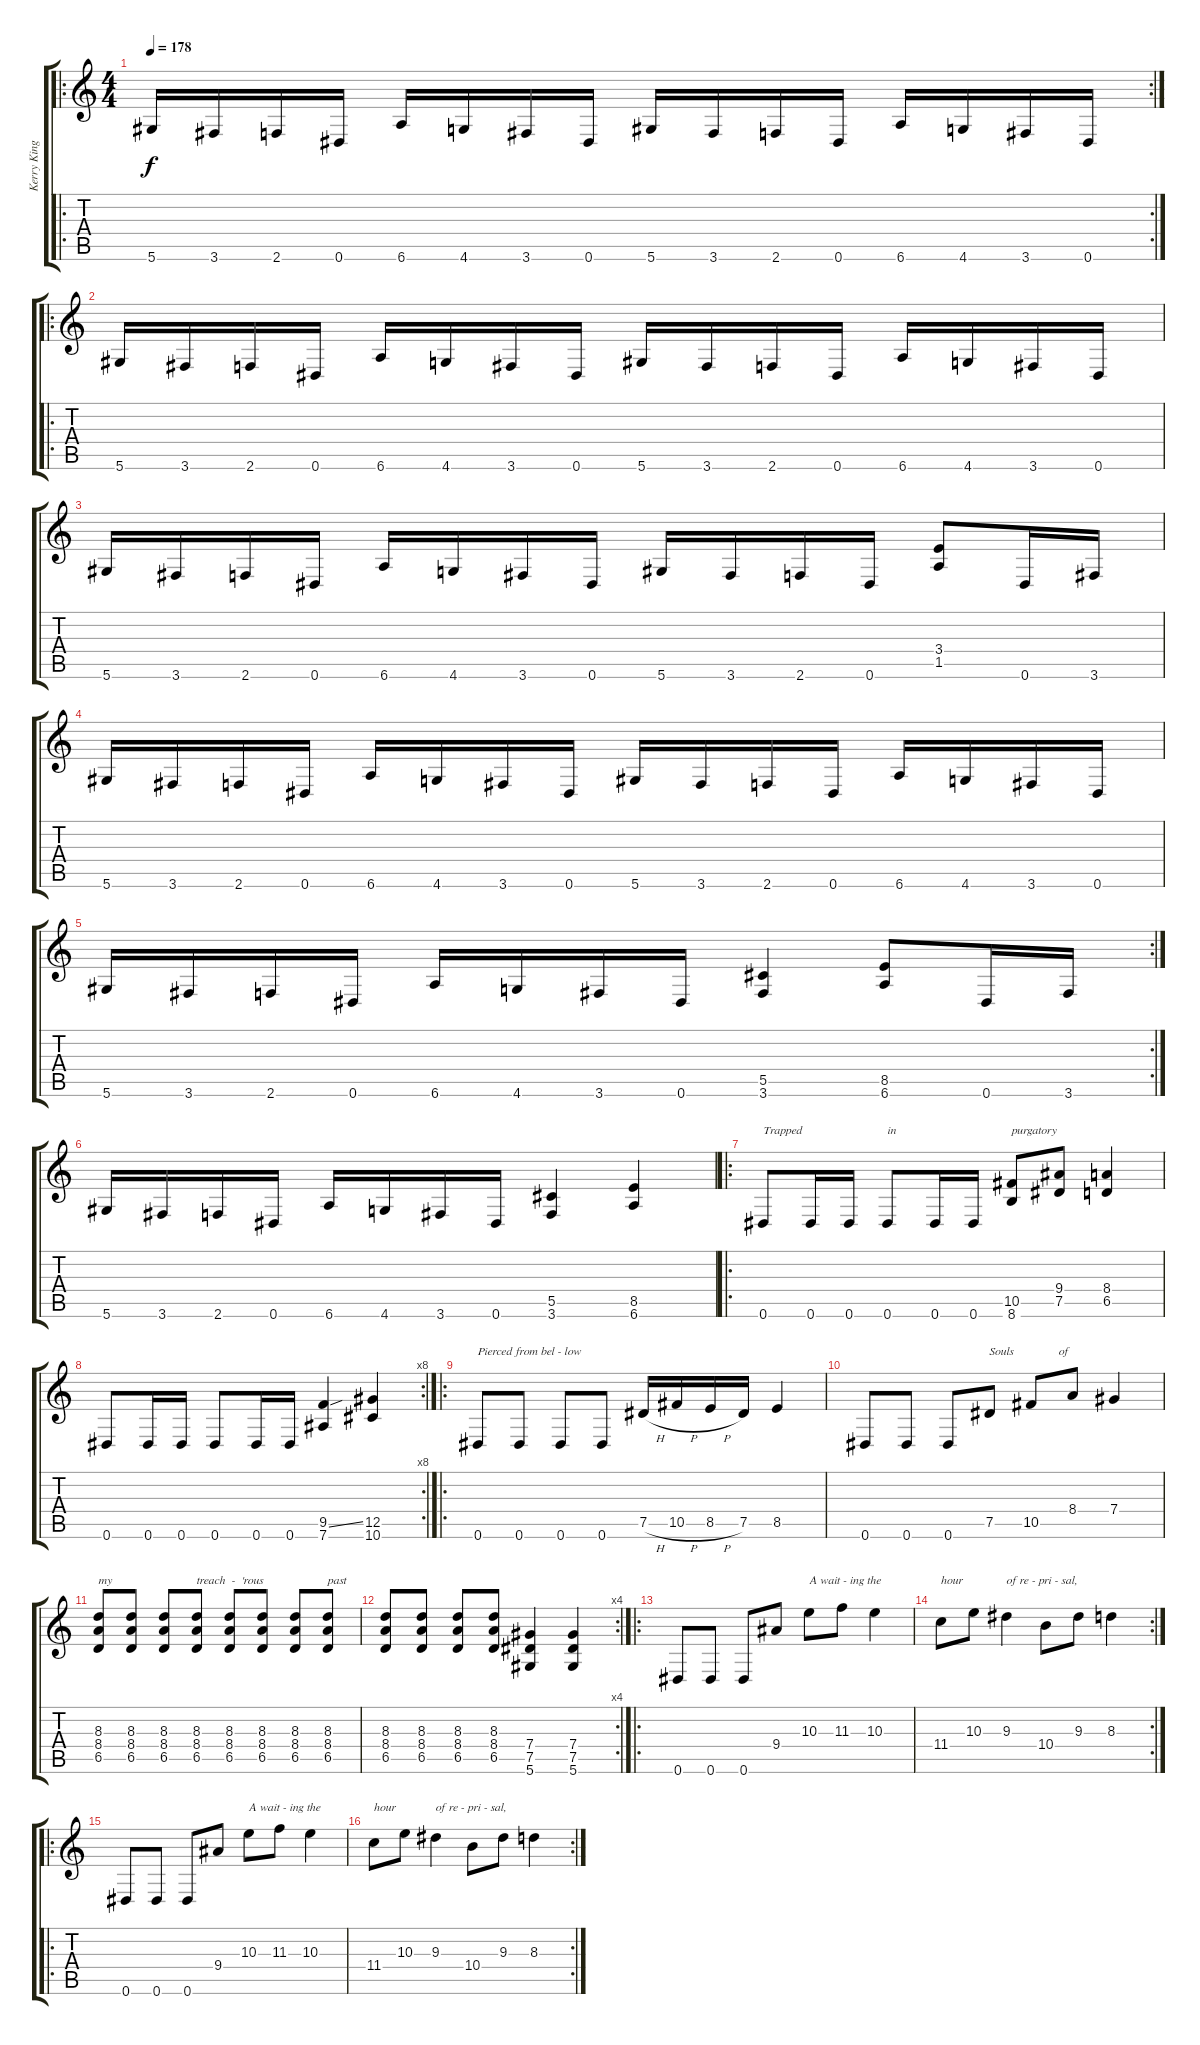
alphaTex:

\track ("Kerry King - Guitar 1" "Kerry King") {instrument distortionguitar}
\staff {score tabs}
\tuning (Eb4 Bb3 Gb3 Db3 Ab2 Eb2) {hide}
\ro
\rc 2
\ts (4 4)
\tempo 178
\clef g2
\ks c
5.6.16{dy f} 3.6.16 2.6.16 0.6.16 6.6.16 4.6.16 3.6.16 0.6.16 5.6.16 3.6.16 2.6.16 0.6.16 6.6.16 4.6.16 3.6.16 0.6.16 |
\ro
5.6.16 3.6.16 2.6.16 0.6.16 6.6.16 4.6.16 3.6.16 0.6.16 5.6.16 3.6.16 2.6.16 0.6.16 6.6.16 4.6.16 3.6.16 0.6.16 |
5.6.16 3.6.16 2.6.16 0.6.16 6.6.16 4.6.16 3.6.16 0.6.16 5.6.16 3.6.16 2.6.16 0.6.16 (3.4 1.5).8 0.6.16 3.6.16 |
5.6.16 3.6.16 2.6.16 0.6.16 6.6.16 4.6.16 3.6.16 0.6.16 5.6.16 3.6.16 2.6.16 0.6.16 6.6.16 4.6.16 3.6.16 0.6.16 |
\rc 2
5.6.16 3.6.16 2.6.16 0.6.16 6.6.16 4.6.16 3.6.16 0.6.16 (5.5 3.6).4 (8.5 6.6).8 0.6.16 3.6.16 |
5.6.16 3.6.16 2.6.16 0.6.16 6.6.16 4.6.16 3.6.16 0.6.16 (5.5 3.6).4 (8.5 6.6).4 |
\ro
0.6.8{txt "Trapped"} 0.6.16 0.6.16 0.6.8{txt "in"} 0.6.16 0.6.16 (10.5 8.6).8{txt "purgatory"} (9.4 7.5).8 (8.4 6.5).4 |
\rc 8
0.6.8 0.6.16 0.6.16 0.6.8 0.6.16 0.6.16 (9.5{ss} 7.6).4 (12.5 10.6).4 |
\ro
0.6.8{txt "Pierced from bel - low"} 0.6.8 0.6.8 0.6.8 7.5{h}.16 10.5{h}.16 8.5{h}.16 7.5.16 8.5.4 |
0.6.8 0.6.8 0.6.8 7.5.8{txt "Souls               of"} 10.5.8 8.4.8 7.4.4 |
(8.3 8.4 6.5).8{txt "my"} (8.3 8.4 6.5).8 (8.3 8.4 6.5).8 (8.3 8.4 6.5).8{txt "treach  -  'rous"} (8.3 8.4 6.5).8 (8.3 8.4 6.5).8 (8.3 8.4 6.5).8 (8.3 8.4 6.5).8{txt "past"} |
\rc 4
(8.3 8.4 6.5).8 (8.3 8.4 6.5).8 (8.3 8.4 6.5).8 (8.3 8.4 6.5).8 (7.4 7.5 5.6).4 (7.4 7.5 5.6).4 |
\ro
0.6.8 0.6.8 0.6.8 9.4.8 10.3.8{txt "A wait - ing the"} 11.3.8 10.3.4 |
\rc 2
11.4.8{txt "hour"} 10.3.8 9.3.4{txt "of re - pri - sal,"} 10.4.8 9.3.8 8.3.4 |
\ro
0.6.8 0.6.8 0.6.8 9.4.8 10.3.8{txt "A wait - ing the"} 11.3.8 10.3.4 |
\rc 2
11.4.8{txt "hour"} 10.3.8 9.3.4{txt "of re - pri - sal,"} 10.4.8 9.3.8 8.3.4
